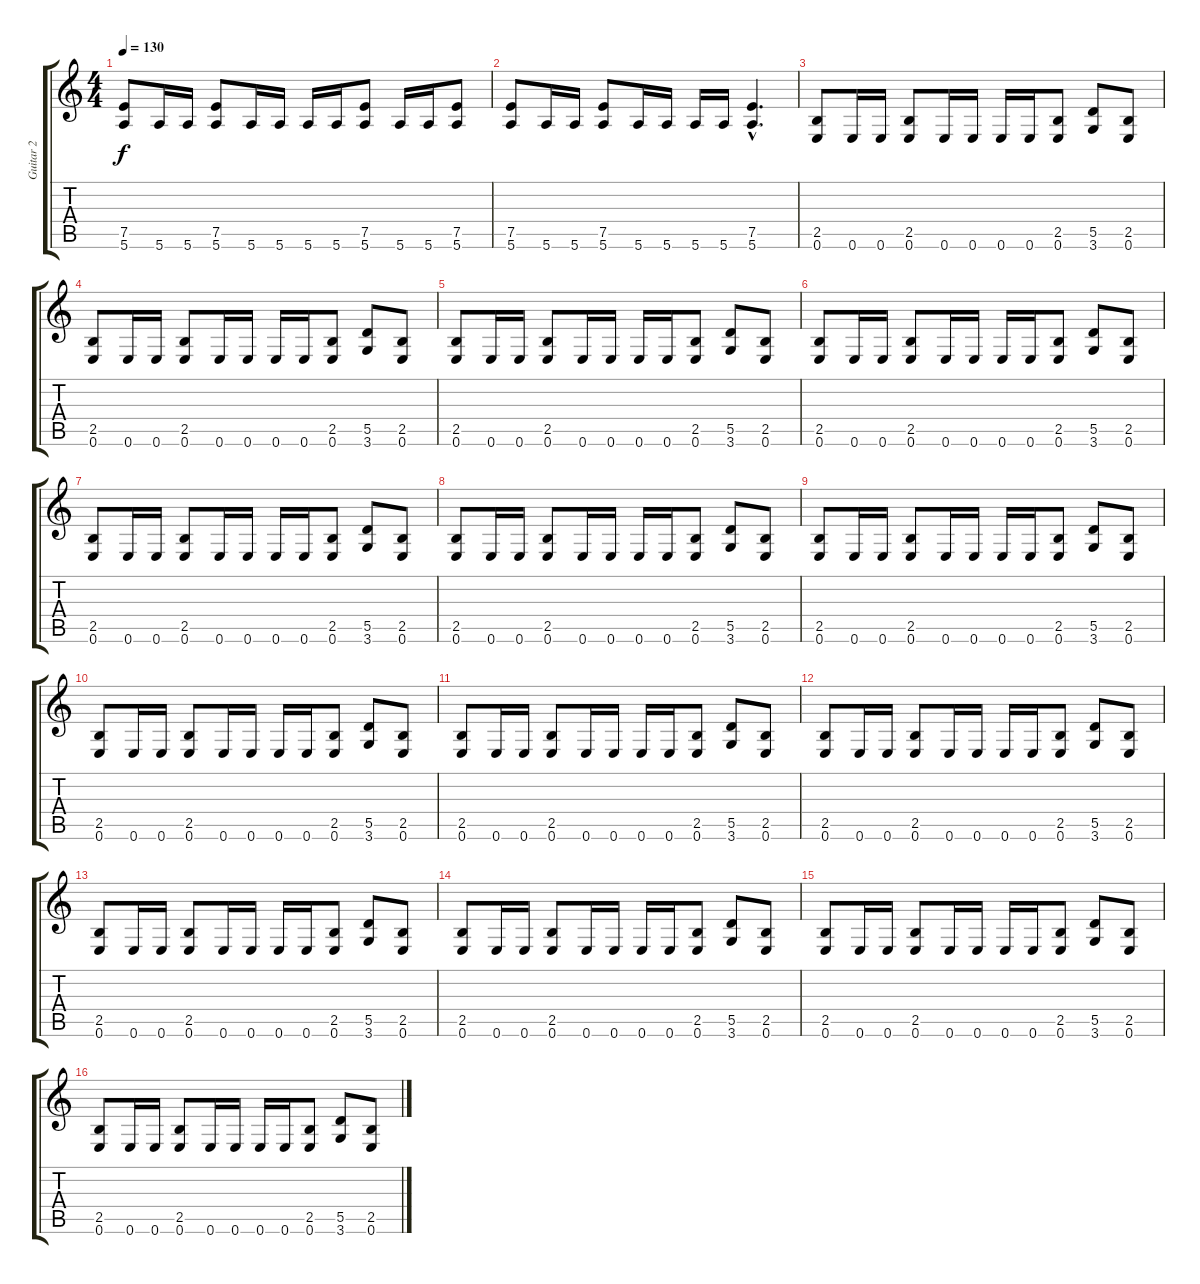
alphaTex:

\track ("Guitar 2" "Guitar 2") {instrument distortionguitar}
\staff {score tabs}
\tuning (E4 B3 G3 D3 A2 E2) {hide}
\ts (4 4)
\tempo 130
\clef g2
\ks c
(7.5 5.6).8{dy f} 5.6.16 5.6.16 (7.5 5.6).8 5.6.16 5.6.16 5.6.16 5.6.16 (7.5 5.6).8 5.6.16 5.6.16 (7.5 5.6).8 |
(7.5 5.6).8 5.6.16 5.6.16 (7.5 5.6).8 5.6.16 5.6.16 5.6.16 5.6.16 (7.5{hac} 5.6{hac}).4{d} |
(2.5 0.6).8 0.6.16 0.6.16 (2.5 0.6).8 0.6.16 0.6.16 0.6.16 0.6.16 (2.5 0.6).8 (5.5 3.6).8 (2.5 0.6).8 |
(2.5 0.6).8 0.6.16 0.6.16 (2.5 0.6).8 0.6.16 0.6.16 0.6.16 0.6.16 (2.5 0.6).8 (5.5 3.6).8 (2.5 0.6).8 |
(2.5 0.6).8 0.6.16 0.6.16 (2.5 0.6).8 0.6.16 0.6.16 0.6.16 0.6.16 (2.5 0.6).8 (5.5 3.6).8 (2.5 0.6).8 |
(2.5 0.6).8 0.6.16 0.6.16 (2.5 0.6).8 0.6.16 0.6.16 0.6.16 0.6.16 (2.5 0.6).8 (5.5 3.6).8 (2.5 0.6).8 |
(2.5 0.6).8 0.6.16 0.6.16 (2.5 0.6).8 0.6.16 0.6.16 0.6.16 0.6.16 (2.5 0.6).8 (5.5 3.6).8 (2.5 0.6).8 |
(2.5 0.6).8 0.6.16 0.6.16 (2.5 0.6).8 0.6.16 0.6.16 0.6.16 0.6.16 (2.5 0.6).8 (5.5 3.6).8 (2.5 0.6).8 |
(2.5 0.6).8 0.6.16 0.6.16 (2.5 0.6).8 0.6.16 0.6.16 0.6.16 0.6.16 (2.5 0.6).8 (5.5 3.6).8 (2.5 0.6).8 |
(2.5 0.6).8 0.6.16 0.6.16 (2.5 0.6).8 0.6.16 0.6.16 0.6.16 0.6.16 (2.5 0.6).8 (5.5 3.6).8 (2.5 0.6).8 |
(2.5 0.6).8 0.6.16 0.6.16 (2.5 0.6).8 0.6.16 0.6.16 0.6.16 0.6.16 (2.5 0.6).8 (5.5 3.6).8 (2.5 0.6).8 |
(2.5 0.6).8 0.6.16 0.6.16 (2.5 0.6).8 0.6.16 0.6.16 0.6.16 0.6.16 (2.5 0.6).8 (5.5 3.6).8 (2.5 0.6).8 |
(2.5 0.6).8 0.6.16 0.6.16 (2.5 0.6).8 0.6.16 0.6.16 0.6.16 0.6.16 (2.5 0.6).8 (5.5 3.6).8 (2.5 0.6).8 |
(2.5 0.6).8 0.6.16 0.6.16 (2.5 0.6).8 0.6.16 0.6.16 0.6.16 0.6.16 (2.5 0.6).8 (5.5 3.6).8 (2.5 0.6).8 |
(2.5 0.6).8 0.6.16 0.6.16 (2.5 0.6).8 0.6.16 0.6.16 0.6.16 0.6.16 (2.5 0.6).8 (5.5 3.6).8 (2.5 0.6).8 |
(2.5 0.6).8 0.6.16 0.6.16 (2.5 0.6).8 0.6.16 0.6.16 0.6.16 0.6.16 (2.5 0.6).8 (5.5 3.6).8 (2.5 0.6).8
